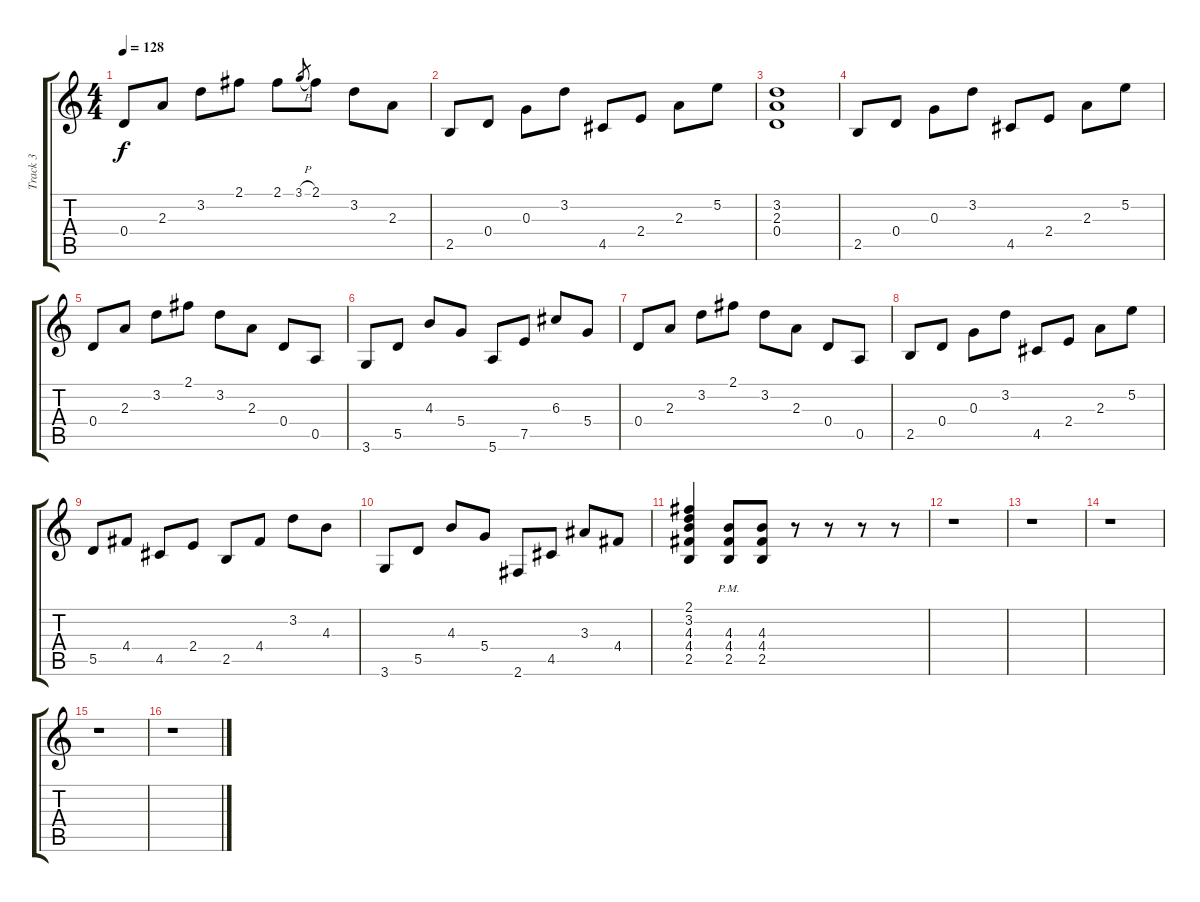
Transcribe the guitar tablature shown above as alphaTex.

\track ("Track 3" "Track 3") {instrument electricguitarclean}
\staff {score tabs}
\tuning (E4 B3 G3 D3 A2 E2) {hide}
\ts (4 4)
\tempo 128
\clef g2
\ks c
0.4.8{dy f} 2.3.8 3.2.8 2.1.8 2.1.8 3.1{h}.8{gr} 2.1.8 3.2.8 2.3.8 |
2.5.8 0.4.8 0.3.8 3.2.8 4.5.8 2.4.8 2.3.8 5.2.8 |
(3.2 2.3 0.4).1 |
2.5.8 0.4.8 0.3.8 3.2.8 4.5.8 2.4.8 2.3.8 5.2.8 |
0.4.8 2.3.8 3.2.8 2.1.8 3.2.8 2.3.8 0.4.8 0.5.8 |
3.6.8 5.5.8 4.3.8 5.4.8 5.6.8 7.5.8 6.3.8 5.4.8 |
0.4.8 2.3.8 3.2.8 2.1.8 3.2.8 2.3.8 0.4.8 0.5.8 |
2.5.8 0.4.8 0.3.8 3.2.8 4.5.8 2.4.8 2.3.8 5.2.8 |
5.5.8 4.4.8 4.5.8 2.4.8 2.5.8 4.4.8 3.2.8 4.3.8 |
3.6.8 5.5.8 4.3.8 5.4.8 2.6.8 4.5.8 3.3.8 4.4.8 |
(2.1 3.2 4.3 4.4 2.5).4 (4.3{pm} 4.4{pm} 2.5{pm}).8 (4.3 4.4 2.5).8 r.8 r.8 r.8 r.8 |
r.1 |
r.1 |
r.1 |
r.1 |
r.1
